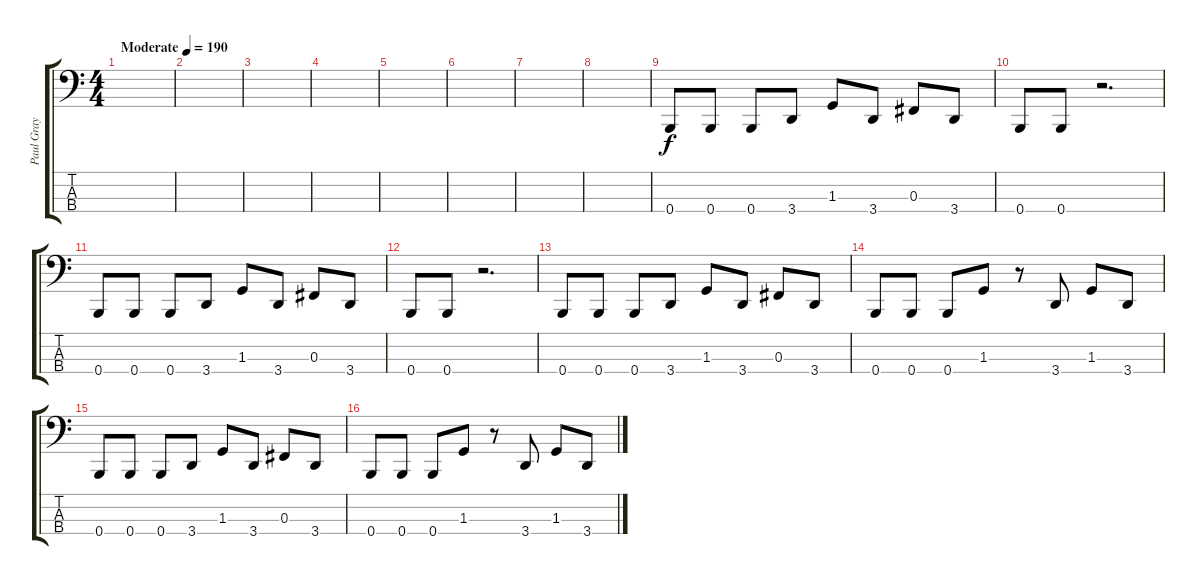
\track ("Paul Gray" "Paul Gray") {instrument electricbasspick}
\staff {score tabs}
\tuning (E2 B1 Gb1 B0) {hide}
\ts (4 4)
\tempo (190 "Moderate")
\clef f4
\ks c
|
|
|
|
|
|
|
|
0.4.8 0.4.8 0.4.8 3.4.8 1.3.8 3.4.8 0.3.8 3.4.8 |
0.4.8 0.4.8 r.2{d} |
0.4.8 0.4.8 0.4.8 3.4.8 1.3.8 3.4.8 0.3.8 3.4.8 |
0.4.8 0.4.8 r.2{d} |
0.4.8 0.4.8 0.4.8 3.4.8 1.3.8 3.4.8 0.3.8 3.4.8 |
0.4.8 0.4.8 0.4.8 1.3.8 r.8 3.4.8 1.3.8 3.4.8 |
0.4.8 0.4.8 0.4.8 3.4.8 1.3.8 3.4.8 0.3.8 3.4.8 |
0.4.8 0.4.8 0.4.8 1.3.8 r.8 3.4.8 1.3.8 3.4.8
